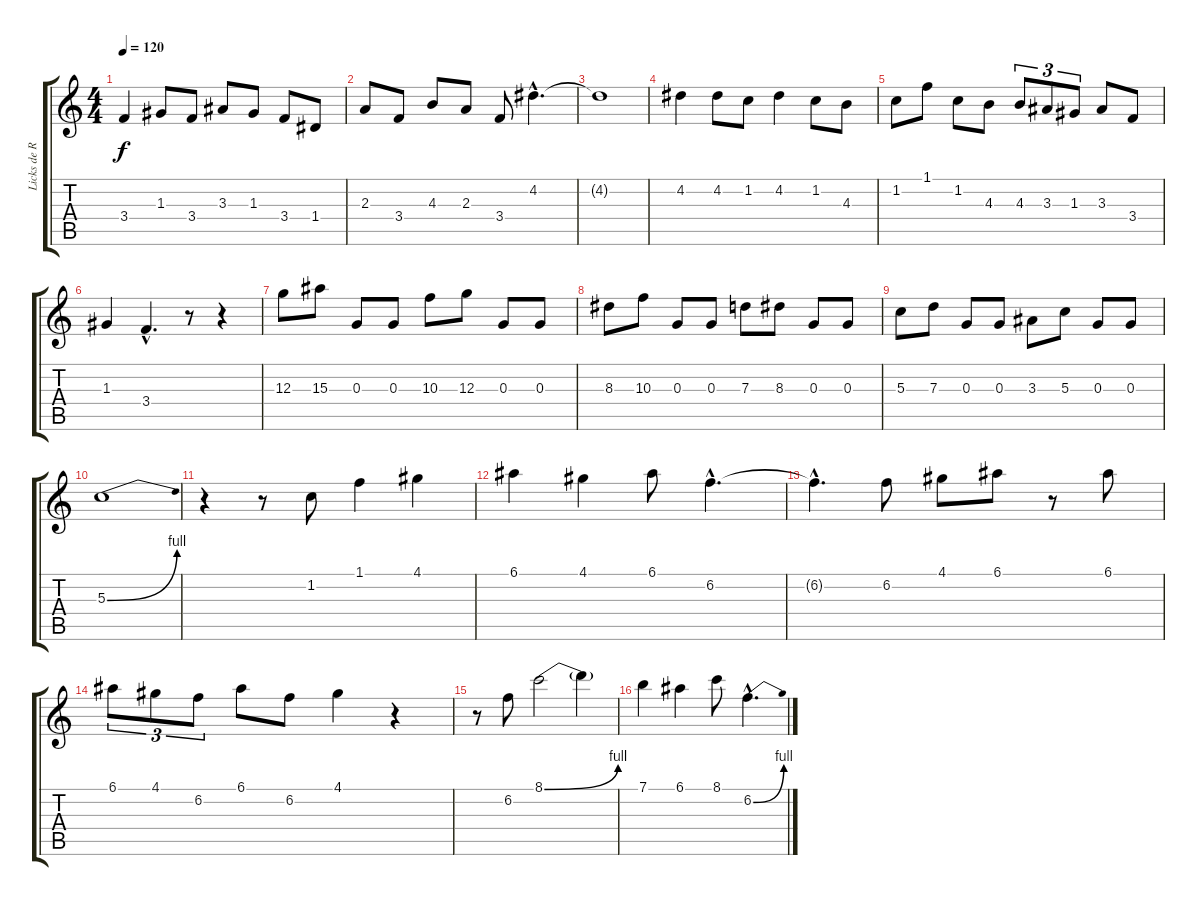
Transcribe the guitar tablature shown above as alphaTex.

\track ("Licks de Ritchie Blackmore" "Licks de R") {instrument overdrivenguitar}
\staff {score tabs}
\tuning (E4 B3 G3 D3 A2 E2) {hide}
\ts (4 4)
\tempo 120
\clef g2
\ks c
3.4.4{dy f instrument overdrivenguitar} 1.3.8 3.4.8 3.3.8 1.3.8 3.4.8 1.4.8 |
2.3.8 3.4.8 4.3.8 2.3.8 3.4.8 4.2{hac}.4{d} |
4.2{t}.1 |
4.2.4 4.2.8 1.2.8 4.2.4 1.2.8 4.3.8 |
1.2.8 1.1.8 1.2.8 4.3.8 4.3.8{tu (3 2)} 3.3.8{tu (3 2)} 1.3.8{tu (3 2)} 3.3.8 3.4.8 |
1.3.4 3.4{hac}.4{d} r.8 r.4 |
12.3.8 15.3.8 0.3.8 0.3.8 10.3.8 12.3.8 0.3.8 0.3.8 |
8.3.8 10.3.8 0.3.8 0.3.8 7.3.8 8.3.8 0.3.8 0.3.8 |
5.3.8 7.3.8 0.3.8 0.3.8 3.3.8 5.3.8 0.3.8 0.3.8 |
5.3{be (bend 0 0 60 4)}.1 |
r.4 r.8 1.2.8 1.1.4 4.1.4 |
6.1.4 4.1.4 6.1.8 6.2{hac}.4{d} |
6.2{hac t}.4{d} 6.2.8 4.1.8 6.1.8 r.8 6.1.8 |
6.1.8{tu (3 2)} 4.1.8{tu (3 2)} 6.2.8{tu (3 2)} 6.1.8 6.2.8 4.1.4 r.4 |
r.8 6.2.8 8.1{be (bend 0 0 60 4)}.2 8.1{t}.4 |
7.1.4 6.1.4 8.1.8 6.2{be (bend 0 0 60 4) hac}.4{d}
